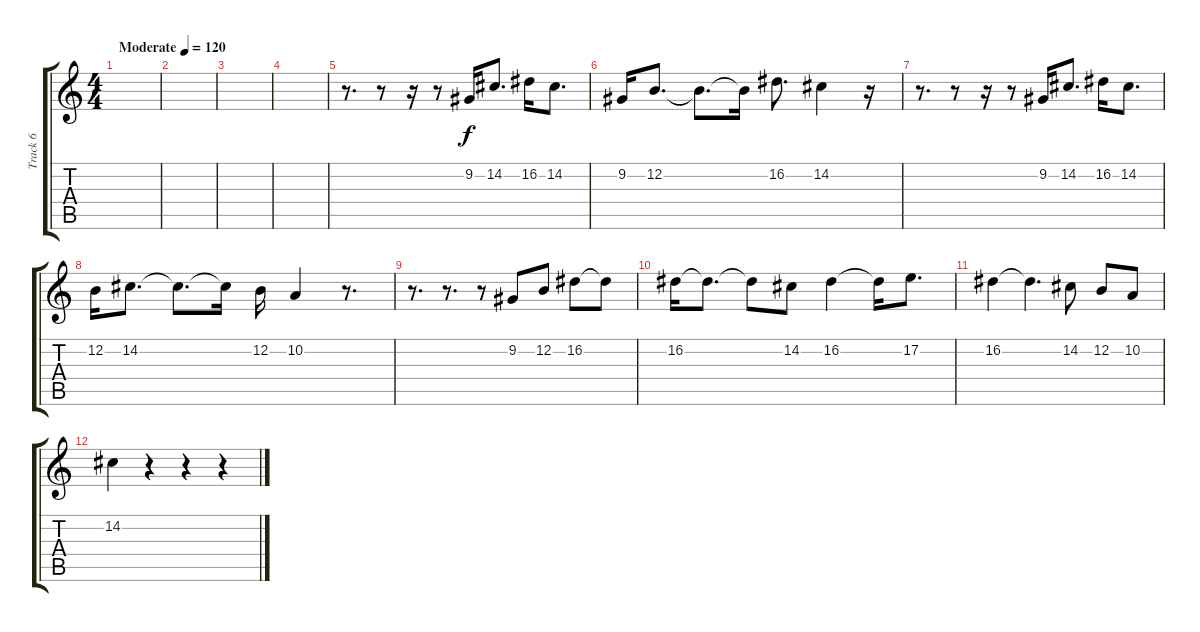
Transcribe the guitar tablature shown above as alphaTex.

\track ("Track 6" "Track 6") {instrument voiceoohs}
\staff {score tabs}
\tuning (E4 B3 G3 D3 A2 E2) {hide}
\ts (4 4)
\tempo (120 "Moderate")
\clef g2
\ks c
|
|
|
|
r.8{d} r.8 r.16 r.8 9.2.16 14.2.8{d} 16.2.16 14.2.8{d} |
9.2.16 12.2.8{d} 12.2{t}.8{d} 12.2{t}.16 16.2.8{d} 14.2.4 r.16 |
r.8{d} r.8 r.16 r.8 9.2.16 14.2.8{d} 16.2.16 14.2.8{d} |
12.2.16 14.2.8{d} 14.2{t}.8{d} 14.2{t}.16 12.2.16 10.2.4 r.8{d} |
r.8{d} r.8{d} r.8 9.2.8 12.2.8 16.2.8 16.2{t}.8 |
16.2.16 16.2{t}.8{d} 16.2{t}.8 14.2.8 16.2.4 16.2{t}.16 17.2.8{d} |
16.2.4 16.2{t}.4{d} 14.2.8 12.2.8 10.2.8 |
14.2.4 r.4 r.4 r.4
